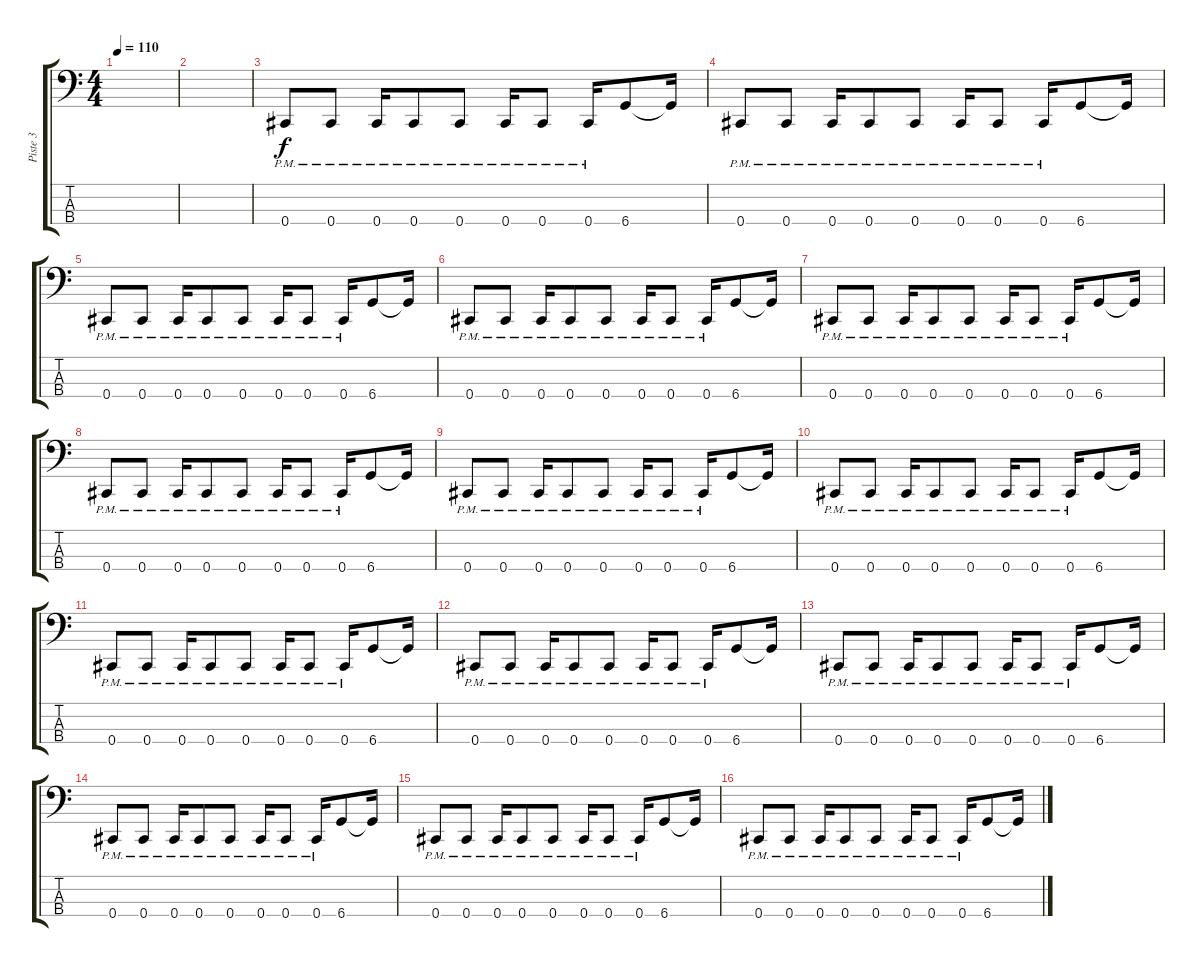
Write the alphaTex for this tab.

\track ("Piste 3" "Piste 3") {instrument electricbassfinger}
\staff {score tabs}
\tuning (Gb2 Db2 Ab1 Db1) {hide}
\ts (4 4)
\tempo 110
\clef f4
\ks c
|
|
0.4{pm}.8 0.4{pm}.8 0.4{pm}.16 0.4{pm}.8 0.4{pm}.8 0.4{pm}.16 0.4{pm}.8 0.4{pm}.16 6.4.8 6.4{t}.16 |
0.4{pm}.8 0.4{pm}.8 0.4{pm}.16 0.4{pm}.8 0.4{pm}.8 0.4{pm}.16 0.4{pm}.8 0.4{pm}.16 6.4.8 6.4{t}.16 |
0.4{pm}.8 0.4{pm}.8 0.4{pm}.16 0.4{pm}.8 0.4{pm}.8 0.4{pm}.16 0.4{pm}.8 0.4{pm}.16 6.4.8 6.4{t}.16 |
0.4{pm}.8 0.4{pm}.8 0.4{pm}.16 0.4{pm}.8 0.4{pm}.8 0.4{pm}.16 0.4{pm}.8 0.4{pm}.16 6.4.8 6.4{t}.16 |
0.4{pm}.8 0.4{pm}.8 0.4{pm}.16 0.4{pm}.8 0.4{pm}.8 0.4{pm}.16 0.4{pm}.8 0.4{pm}.16 6.4.8 6.4{t}.16 |
0.4{pm}.8 0.4{pm}.8 0.4{pm}.16 0.4{pm}.8 0.4{pm}.8 0.4{pm}.16 0.4{pm}.8 0.4{pm}.16 6.4.8 6.4{t}.16 |
0.4{pm}.8 0.4{pm}.8 0.4{pm}.16 0.4{pm}.8 0.4{pm}.8 0.4{pm}.16 0.4{pm}.8 0.4{pm}.16 6.4.8 6.4{t}.16 |
0.4{pm}.8 0.4{pm}.8 0.4{pm}.16 0.4{pm}.8 0.4{pm}.8 0.4{pm}.16 0.4{pm}.8 0.4{pm}.16 6.4.8 6.4{t}.16 |
0.4{pm}.8 0.4{pm}.8 0.4{pm}.16 0.4{pm}.8 0.4{pm}.8 0.4{pm}.16 0.4{pm}.8 0.4{pm}.16 6.4.8 6.4{t}.16 |
0.4{pm}.8 0.4{pm}.8 0.4{pm}.16 0.4{pm}.8 0.4{pm}.8 0.4{pm}.16 0.4{pm}.8 0.4{pm}.16 6.4.8 6.4{t}.16 |
0.4{pm}.8 0.4{pm}.8 0.4{pm}.16 0.4{pm}.8 0.4{pm}.8 0.4{pm}.16 0.4{pm}.8 0.4{pm}.16 6.4.8 6.4{t}.16 |
0.4{pm}.8 0.4{pm}.8 0.4{pm}.16 0.4{pm}.8 0.4{pm}.8 0.4{pm}.16 0.4{pm}.8 0.4{pm}.16 6.4.8 6.4{t}.16 |
0.4{pm}.8 0.4{pm}.8 0.4{pm}.16 0.4{pm}.8 0.4{pm}.8 0.4{pm}.16 0.4{pm}.8 0.4{pm}.16 6.4.8 6.4{t}.16 |
0.4{pm}.8 0.4{pm}.8 0.4{pm}.16 0.4{pm}.8 0.4{pm}.8 0.4{pm}.16 0.4{pm}.8 0.4{pm}.16 6.4.8 6.4{t}.16
